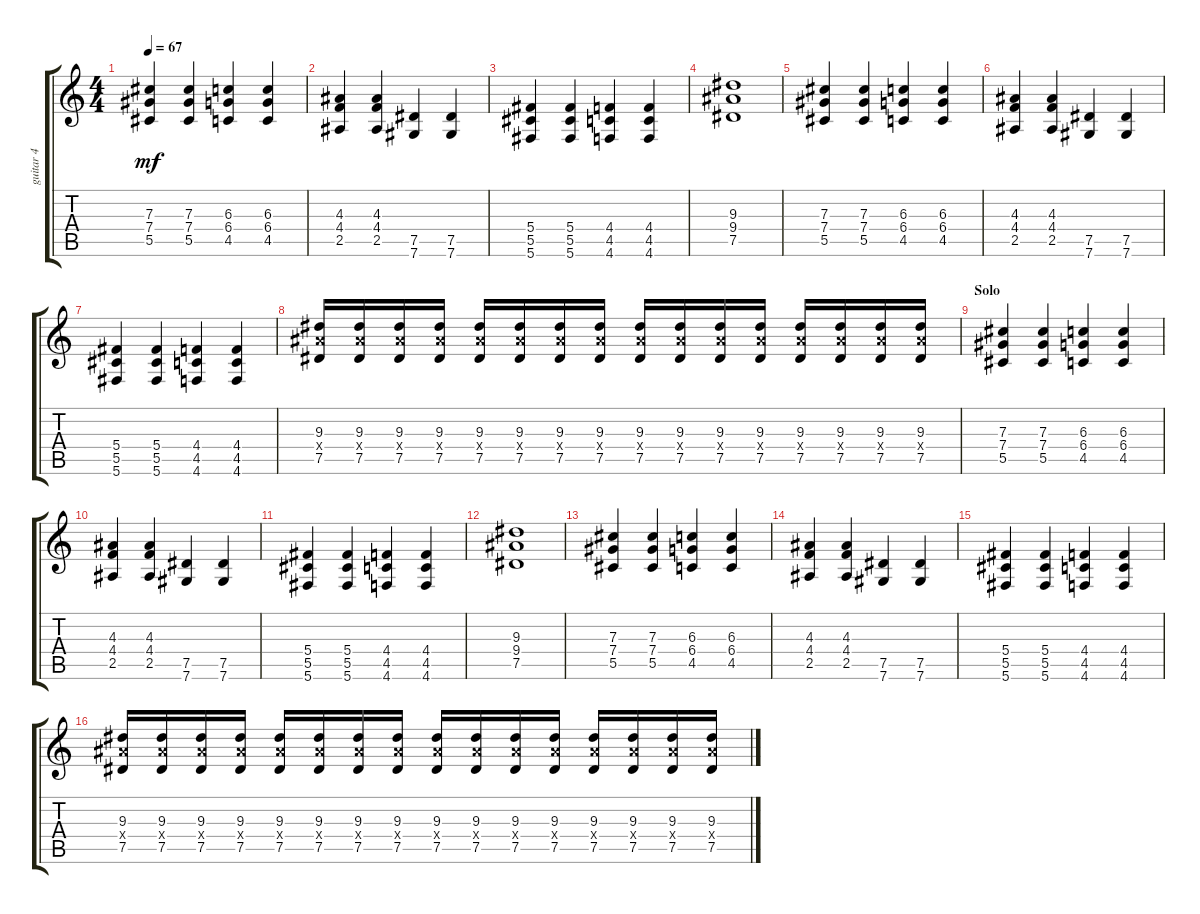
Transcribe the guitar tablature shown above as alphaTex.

\track ("guitar 4" "guitar 4") {instrument distortionguitar}
\staff {score tabs}
\tuning (Eb4 Bb3 Gb3 Db3 Ab2 Db2) {hide}
\ts (4 4)
\tempo 67
\clef g2
\ks c
(7.3 7.4 5.5).4{dy mf} (7.3 7.4 5.5).4 (6.3 6.4 4.5).4 (6.3 6.4 4.5).4 |
(4.3 4.4 2.5).4 (4.3 4.4 2.5).4 (7.5 7.6).4 (7.5 7.6).4 |
(5.4 5.5 5.6).4 (5.4 5.5 5.6).4 (4.4 4.5 4.6).4 (4.4 4.5 4.6).4 |
(9.3 9.4 7.5).1 |
(7.3 7.4 5.5).4 (7.3 7.4 5.5).4 (6.3 6.4 4.5).4 (6.3 6.4 4.5).4 |
(4.3 4.4 2.5).4 (4.3 4.4 2.5).4 (7.5 7.6).4 (7.5 7.6).4 |
(5.4 5.5 5.6).4 (5.4 5.5 5.6).4 (4.4 4.5 4.6).4 (4.4 4.5 4.6).4 |
(9.3 9.4{x} 7.5).16 (9.3 9.4{x} 7.5).16 (9.3 9.4{x} 7.5).16 (9.3 9.4{x} 7.5).16 (9.3 9.4{x} 7.5).16 (9.3 9.4{x} 7.5).16 (9.3 9.4{x} 7.5).16 (9.3 9.4{x} 7.5).16 (9.3 9.4{x} 7.5).16 (9.3 9.4{x} 7.5).16 (9.3 9.4{x} 7.5).16 (9.3 9.4{x} 7.5).16 (9.3 9.4{x} 7.5).16 (9.3 9.4{x} 7.5).16 (9.3 9.4{x} 7.5).16 (9.3 9.4{x} 7.5).16 |
\section ("" "Solo")
(7.3 7.4 5.5).4 (7.3 7.4 5.5).4 (6.3 6.4 4.5).4 (6.3 6.4 4.5).4 |
(4.3 4.4 2.5).4 (4.3 4.4 2.5).4 (7.5 7.6).4 (7.5 7.6).4 |
(5.4 5.5 5.6).4 (5.4 5.5 5.6).4 (4.4 4.5 4.6).4 (4.4 4.5 4.6).4 |
(9.3 9.4 7.5).1 |
(7.3 7.4 5.5).4 (7.3 7.4 5.5).4 (6.3 6.4 4.5).4 (6.3 6.4 4.5).4 |
(4.3 4.4 2.5).4 (4.3 4.4 2.5).4 (7.5 7.6).4 (7.5 7.6).4 |
(5.4 5.5 5.6).4 (5.4 5.5 5.6).4 (4.4 4.5 4.6).4 (4.4 4.5 4.6).4 |
(9.3 9.4{x} 7.5).16 (9.3 9.4{x} 7.5).16 (9.3 9.4{x} 7.5).16 (9.3 9.4{x} 7.5).16 (9.3 9.4{x} 7.5).16 (9.3 9.4{x} 7.5).16 (9.3 9.4{x} 7.5).16 (9.3 9.4{x} 7.5).16 (9.3 9.4{x} 7.5).16 (9.3 9.4{x} 7.5).16 (9.3 9.4{x} 7.5).16 (9.3 9.4{x} 7.5).16 (9.3 9.4{x} 7.5).16 (9.3 9.4{x} 7.5).16 (9.3 9.4{x} 7.5).16 (9.3 9.4{x} 7.5).16
